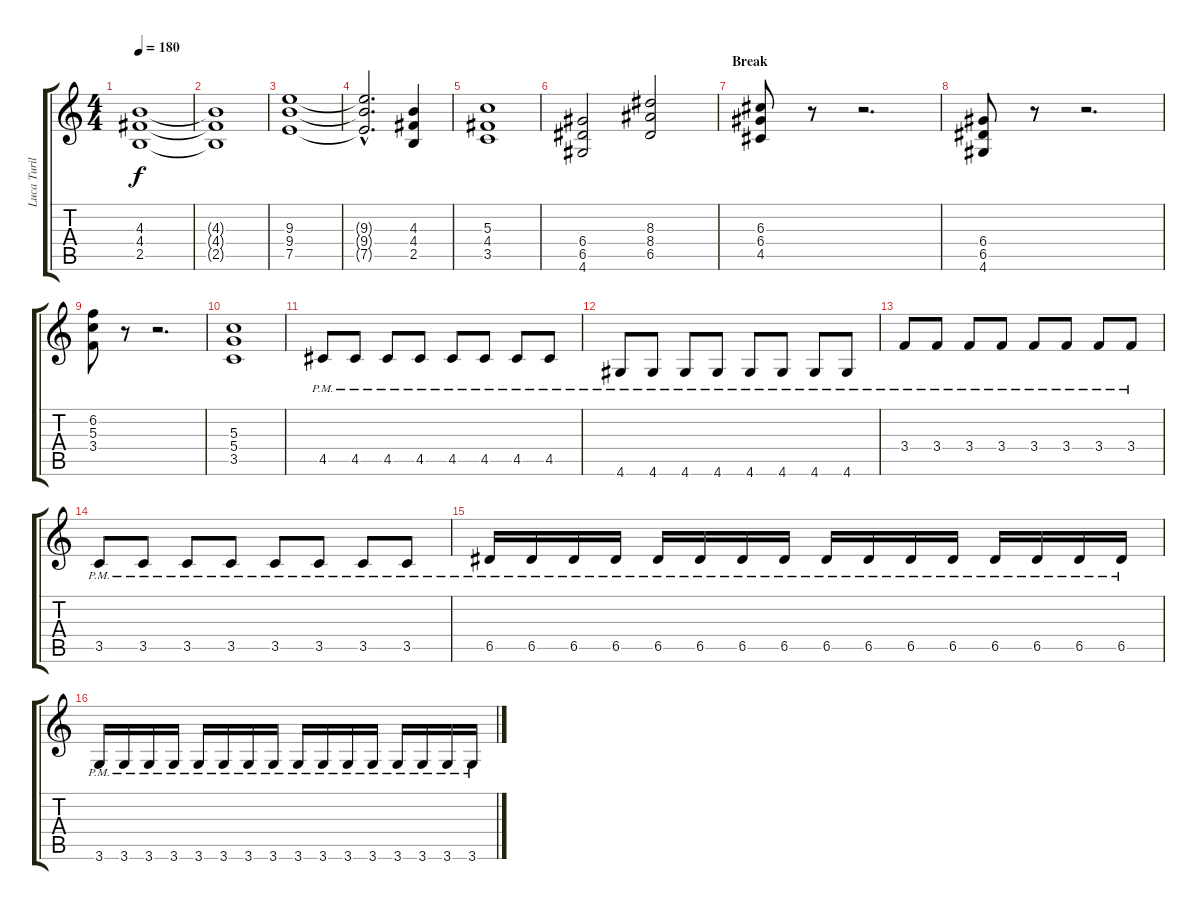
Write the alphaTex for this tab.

\track ("Luca Turilli" "Luca Turil") {instrument distortionguitar}
\staff {score tabs}
\tuning (E4 B3 G3 D3 A2 E2) {hide}
\ts (4 4)
\tempo 180
\clef g2
\ks c
(4.3 4.4 2.5).1{dy f} |
(4.3{t} 4.4{t} 2.5{t}).1 |
(9.3 9.4 7.5).1 |
(9.3{hac t} 9.4{hac t} 7.5{hac t}).2{d} (4.3 4.4 2.5).4 |
(5.3 4.4 3.5).1 |
(6.4 6.5 4.6).2 (8.3 8.4 6.5).2 |
\section ("" "Break")
(6.3 6.4 4.5).8 r.8 r.2{d} |
(6.4 6.5 4.6).8 r.8 r.2{d} |
(6.2 5.3 3.4).8 r.8 r.2{d} |
(5.3 5.4 3.5).1 |
4.5{pm}.8 4.5{pm}.8 4.5{pm}.8 4.5{pm}.8 4.5{pm}.8 4.5{pm}.8 4.5{pm}.8 4.5{pm}.8 |
4.6{pm}.8 4.6{pm}.8 4.6{pm}.8 4.6{pm}.8 4.6{pm}.8 4.6{pm}.8 4.6{pm}.8 4.6{pm}.8 |
3.4{pm}.8 3.4{pm}.8 3.4{pm}.8 3.4{pm}.8 3.4{pm}.8 3.4{pm}.8 3.4{pm}.8 3.4{pm}.8 |
3.5{pm}.8 3.5{pm}.8 3.5{pm}.8 3.5{pm}.8 3.5{pm}.8 3.5{pm}.8 3.5{pm}.8 3.5{pm}.8 |
6.5{pm}.16 6.5{pm}.16 6.5{pm}.16 6.5{pm}.16 6.5{pm}.16 6.5{pm}.16 6.5{pm}.16 6.5{pm}.16 6.5{pm}.16 6.5{pm}.16 6.5{pm}.16 6.5{pm}.16 6.5{pm}.16 6.5{pm}.16 6.5{pm}.16 6.5{pm}.16 |
3.6{pm}.16 3.6{pm}.16 3.6{pm}.16 3.6{pm}.16 3.6{pm}.16 3.6{pm}.16 3.6{pm}.16 3.6{pm}.16 3.6{pm}.16 3.6{pm}.16 3.6{pm}.16 3.6{pm}.16 3.6{pm}.16 3.6{pm}.16 3.6{pm}.16 3.6{pm}.16
